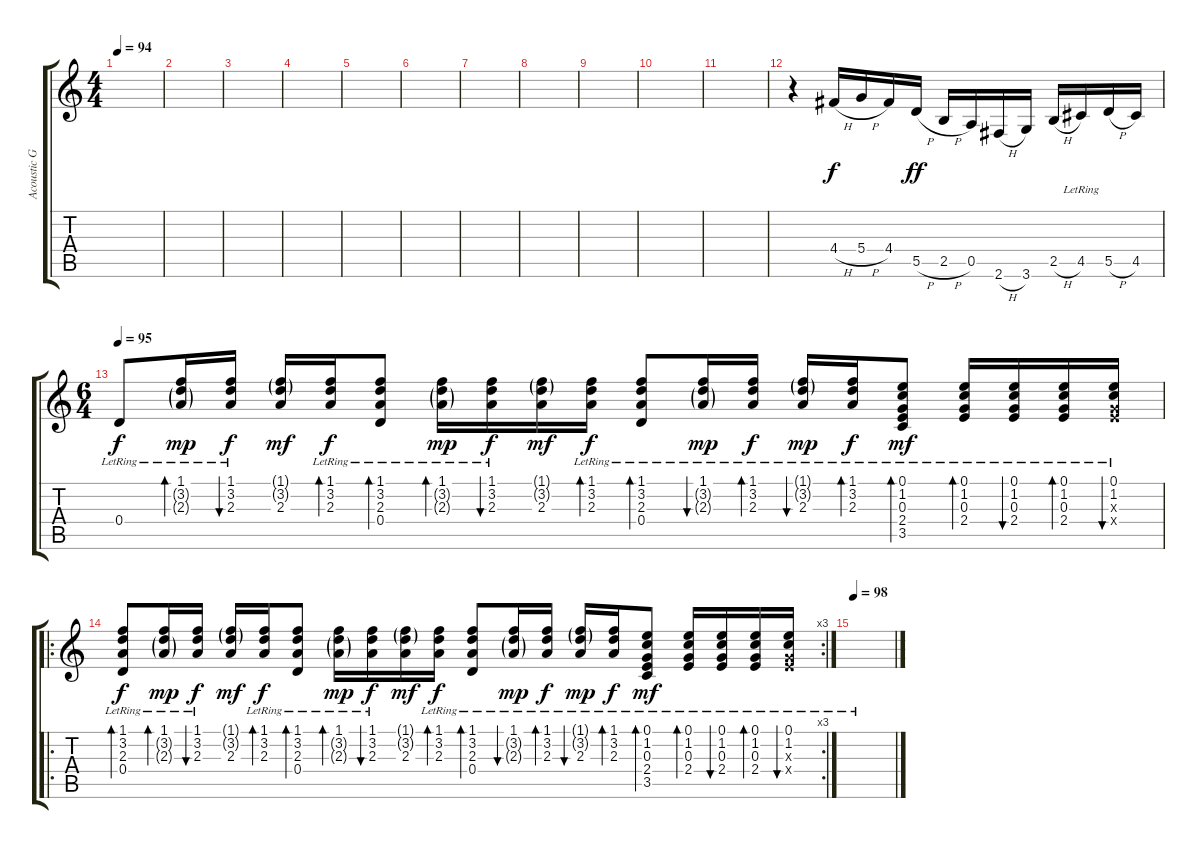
\track ("Acoustic Guitar" "Acoustic G") {instrument acousticguitarsteel}
\staff {score tabs}
\tuning (E4 B3 G3 D3 A2 E2) {hide}
\ts (4 4)
\tempo 94
\clef g2
\ks c
|
|
|
|
|
|
|
|
|
|
|
r.4{instrument acousticguitarsteel} 4.4{h}.16{dy f} 5.4{h}.16 4.4.16 5.5{h}.16{dy ff} 2.5{h}.16 0.5.16 2.6{h}.16 3.6.16 2.5{h}.16 4.5{lr}.16 5.5{h}.16 4.5.16 |
\ts (6 4)
\tempo 95
0.4{lr}.8{dy f volume 14 instrument acousticguitarsteel} (1.1{lr} 3.2{g lr} 2.3{g lr}).16{bd 60 dy mp} (1.1{lr} 3.2{lr} 2.3{lr}).16{bu 60 dy f} (1.1{g} 3.2{g} 2.3).16{dy mf} (1.1{lr} 3.2{lr} 2.3{lr}).16{bd 60 dy f} (1.1{lr} 3.2{lr} 2.3{lr} 0.4{lr}).8{bd 60} (1.1{lr} 3.2{g lr} 2.3{g lr}).16{bd 60 dy mp} (1.1{lr} 3.2{lr} 2.3{lr}).16{bu 60 dy f} (1.1{g} 3.2{g} 2.3).16{dy mf} (1.1{lr} 3.2{lr} 2.3{lr}).16{bd 60 dy f} (1.1{lr} 3.2{lr} 2.3{lr} 0.4{lr}).8{bd 60} (1.1{lr} 3.2{g lr} 2.3{g lr}).16{bu 60 dy mp} (1.1{lr} 3.2{lr} 2.3{lr}).16{bd 60 dy f} (1.1{g lr} 3.2{g lr} 2.3{lr}).16{bu 60 dy mp} (1.1{lr} 3.2{lr} 2.3{lr}).16{bd 60 dy f} (0.1{lr} 1.2{lr} 0.3{lr} 2.4{lr} 3.5{lr}).8{bd 60 dy mf} (0.1{lr} 1.2{lr} 0.3{lr} 2.4{lr}).16{bd 30} (0.1{lr} 1.2{lr} 0.3{lr} 2.4{lr}).16{bu 30} (0.1{lr} 1.2{lr} 0.3{lr} 2.4{lr}).16{bd 30} (0.1{lr} 1.2{lr} 0.3{x} 2.4{x}).16{bu 30} |
\ro
\rc 3
(1.1{lr} 3.2{lr} 2.3{lr} 0.4{lr}).8{bd 60 dy f} (1.1{lr} 3.2{g lr} 2.3{g lr}).16{bd 60 dy mp} (1.1{lr} 3.2{lr} 2.3{lr}).16{bu 60 dy f} (1.1{g} 3.2{g} 2.3).16{dy mf} (1.1{lr} 3.2{lr} 2.3{lr}).16{bd 60 dy f} (1.1{lr} 3.2{lr} 2.3{lr} 0.4{lr}).8{bd 60} (1.1{lr} 3.2{g lr} 2.3{g lr}).16{bd 60 dy mp} (1.1{lr} 3.2{lr} 2.3{lr}).16{bu 60 dy f} (1.1{g} 3.2{g} 2.3).16{dy mf} (1.1{lr} 3.2{lr} 2.3{lr}).16{bd 60 dy f} (1.1{lr} 3.2{lr} 2.3{lr} 0.4{lr}).8{bd 60} (1.1{lr} 3.2{g lr} 2.3{g lr}).16{bu 60 dy mp} (1.1{lr} 3.2{lr} 2.3{lr}).16{bd 60 dy f} (1.1{g lr} 3.2{g lr} 2.3{lr}).16{bu 60 dy mp} (1.1{lr} 3.2{lr} 2.3{lr}).16{bd 60 dy f} (0.1{lr} 1.2{lr} 0.3{lr} 2.4{lr} 3.5{lr}).8{bd 60 dy mf} (0.1{lr} 1.2{lr} 0.3{lr} 2.4{lr}).16{bd 30} (0.1{lr} 1.2{lr} 0.3{lr} 2.4{lr}).16{bu 30} (0.1{lr} 1.2{lr} 0.3{lr} 2.4{lr}).16{bd 30} (0.1{lr} 1.2{lr} 0.3{x} 2.4{x}).16{bu 30} |
\tempo 98
